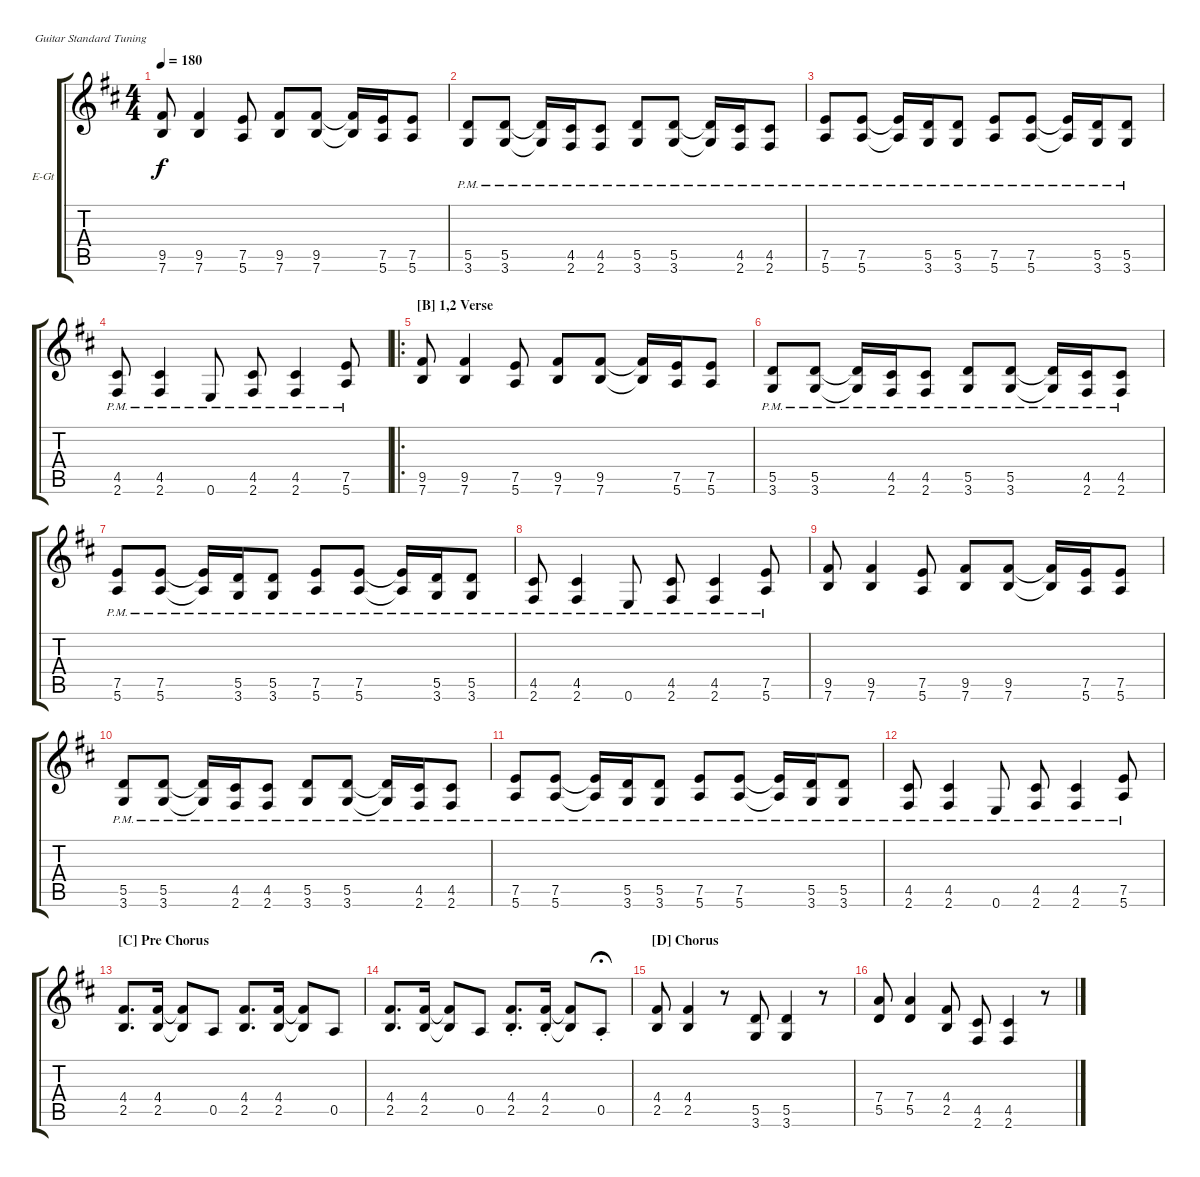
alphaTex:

\bracketExtendMode groupsimilarinstruments
\firstSystemTrackNameOrientation horizontal
\otherSystemsTrackNameOrientation horizontal
\track ("Gtr. II" "E-Gt") {instrument overdrivenguitar}
\staff {score tabs}
\tuning (E4 B3 G3 D3 A2 E2)
\ts (4 4)
\tempo 180
\clef g2
\scale
1.06305
\ks d
(9.5 7.6).8{dy f} (9.5 7.6).4 (7.5 5.6).8 (9.5 7.6).8 (9.5 7.6).8 (9.5{t} 7.6{t}).16 (7.5 5.6).16 (7.5 5.6).8 |
\scale
0.936948 (5.5{pm} 3.6{pm}).8 (5.5{pm} 3.6{pm}).8 (5.5{pm t} 3.6{pm t}).16 (4.5{pm} 2.6{pm}).16 (4.5{pm} 2.6{pm}).8 (5.5{pm} 3.6{pm}).8 (5.5{pm} 3.6{pm}).8 (5.5{pm t} 3.6{pm t}).16 (4.5{pm} 2.6{pm}).16 (4.5{pm} 2.6{pm}).8 |
\scale
1.06305 (7.5{pm} 5.6{pm}).8 (7.5{pm} 5.6{pm}).8 (7.5{pm t} 5.6{pm t}).16 (5.5{pm} 3.6{pm}).16 (5.5{pm} 3.6{pm}).8 (7.5{pm} 5.6{pm}).8 (7.5{pm} 5.6{pm}).8 (7.5{pm t} 5.6{pm t}).16 (5.5{pm} 3.6{pm}).16 (5.5{pm} 3.6{pm}).8 |
\scale
0.936948 (4.5{pm} 2.6{pm}).8 (4.5{pm} 2.6{pm}).4 0.6{pm}.8 (4.5{pm} 2.6{pm}).8 (4.5{pm} 2.6{pm}).4 (7.5{pm} 5.6{pm}).8 |
\ro
\section ("B" "1,2 Verse")
\scale
1.06305 (9.5 7.6).8 (9.5 7.6).4 (7.5 5.6).8 (9.5 7.6).8 (9.5 7.6).8 (9.5{t} 7.6{t}).16 (7.5 5.6).16 (7.5 5.6).8 |
\scale
0.936948 (5.5{pm} 3.6{pm}).8 (5.5{pm} 3.6{pm}).8 (5.5{pm t} 3.6{pm t}).16 (4.5{pm} 2.6{pm}).16 (4.5{pm} 2.6{pm}).8 (5.5{pm} 3.6{pm}).8 (5.5{pm} 3.6{pm}).8 (5.5{pm t} 3.6{pm t}).16 (4.5{pm} 2.6{pm}).16 (4.5{pm} 2.6{pm}).8 |
\scale
1.06305 (7.5{pm} 5.6{pm}).8 (7.5{pm} 5.6{pm}).8 (7.5{pm t} 5.6{pm t}).16 (5.5{pm} 3.6{pm}).16 (5.5{pm} 3.6{pm}).8 (7.5{pm} 5.6{pm}).8 (7.5{pm} 5.6{pm}).8 (7.5{pm t} 5.6{pm t}).16 (5.5{pm} 3.6{pm}).16 (5.5{pm} 3.6{pm}).8 |
\scale
0.936948 (4.5{pm} 2.6{pm}).8 (4.5{pm} 2.6{pm}).4 0.6{pm}.8 (4.5{pm} 2.6{pm}).8 (4.5{pm} 2.6{pm}).4 (7.5{pm} 5.6{pm}).8 |
\scale
1.06305 (9.5 7.6).8 (9.5 7.6).4 (7.5 5.6).8 (9.5 7.6).8 (9.5 7.6).8 (9.5{t} 7.6{t}).16 (7.5 5.6).16 (7.5 5.6).8 |
\scale
0.936948 (5.5{pm} 3.6{pm}).8 (5.5{pm} 3.6{pm}).8 (5.5{pm t} 3.6{pm t}).16 (4.5{pm} 2.6{pm}).16 (4.5{pm} 2.6{pm}).8 (5.5{pm} 3.6{pm}).8 (5.5{pm} 3.6{pm}).8 (5.5{pm t} 3.6{pm t}).16 (4.5{pm} 2.6{pm}).16 (4.5{pm} 2.6{pm}).8 |
\scale
1.06305 (7.5{pm} 5.6{pm}).8 (7.5{pm} 5.6{pm}).8 (7.5{pm t} 5.6{pm t}).16 (5.5{pm} 3.6{pm}).16 (5.5{pm} 3.6{pm}).8 (7.5{pm} 5.6{pm}).8 (7.5{pm} 5.6{pm}).8 (7.5{pm t} 5.6{pm t}).16 (5.5{pm} 3.6{pm}).16 (5.5{pm} 3.6{pm}).8 |
\scale
0.936948 (4.5{pm} 2.6{pm}).8 (4.5{pm} 2.6{pm}).4 0.6{pm}.8 (4.5{pm} 2.6{pm}).8 (4.5{pm} 2.6{pm}).4 (7.5{pm} 5.6{pm}).8 |
\section ("C" "Pre Chorus")
\scale
1.06305 (4.4 2.5).8{d} (4.4 2.5).16 (4.4{t} 2.5{t}).8 0.5.8 (4.4 2.5).8{d} (4.4 2.5).16 (4.4{t} 2.5{t}).8 0.5.8 |
\scale
0.936948 (4.4 2.5).8{d} (4.4 2.5).16 (4.4{t} 2.5{t}).8 0.5.8 (4.4{st} 2.5{st}).8{d} (4.4{st} 2.5{st}).16 (4.4{t} 2.5{t}).8 0.5{st}.8{fermata (medium 0.22)} |
\section ("D" "Chorus")
\scale
1.06305 (4.4 2.5).8 (4.4 2.5).4 r.8 (5.5 3.6).8 (5.5 3.6).4 r.8 |
\scale
0.936948 (7.4 5.5).8 (7.4 5.5).4 (4.4 2.5).8 (4.5 2.6).8 (4.5 2.6).4 r.8
